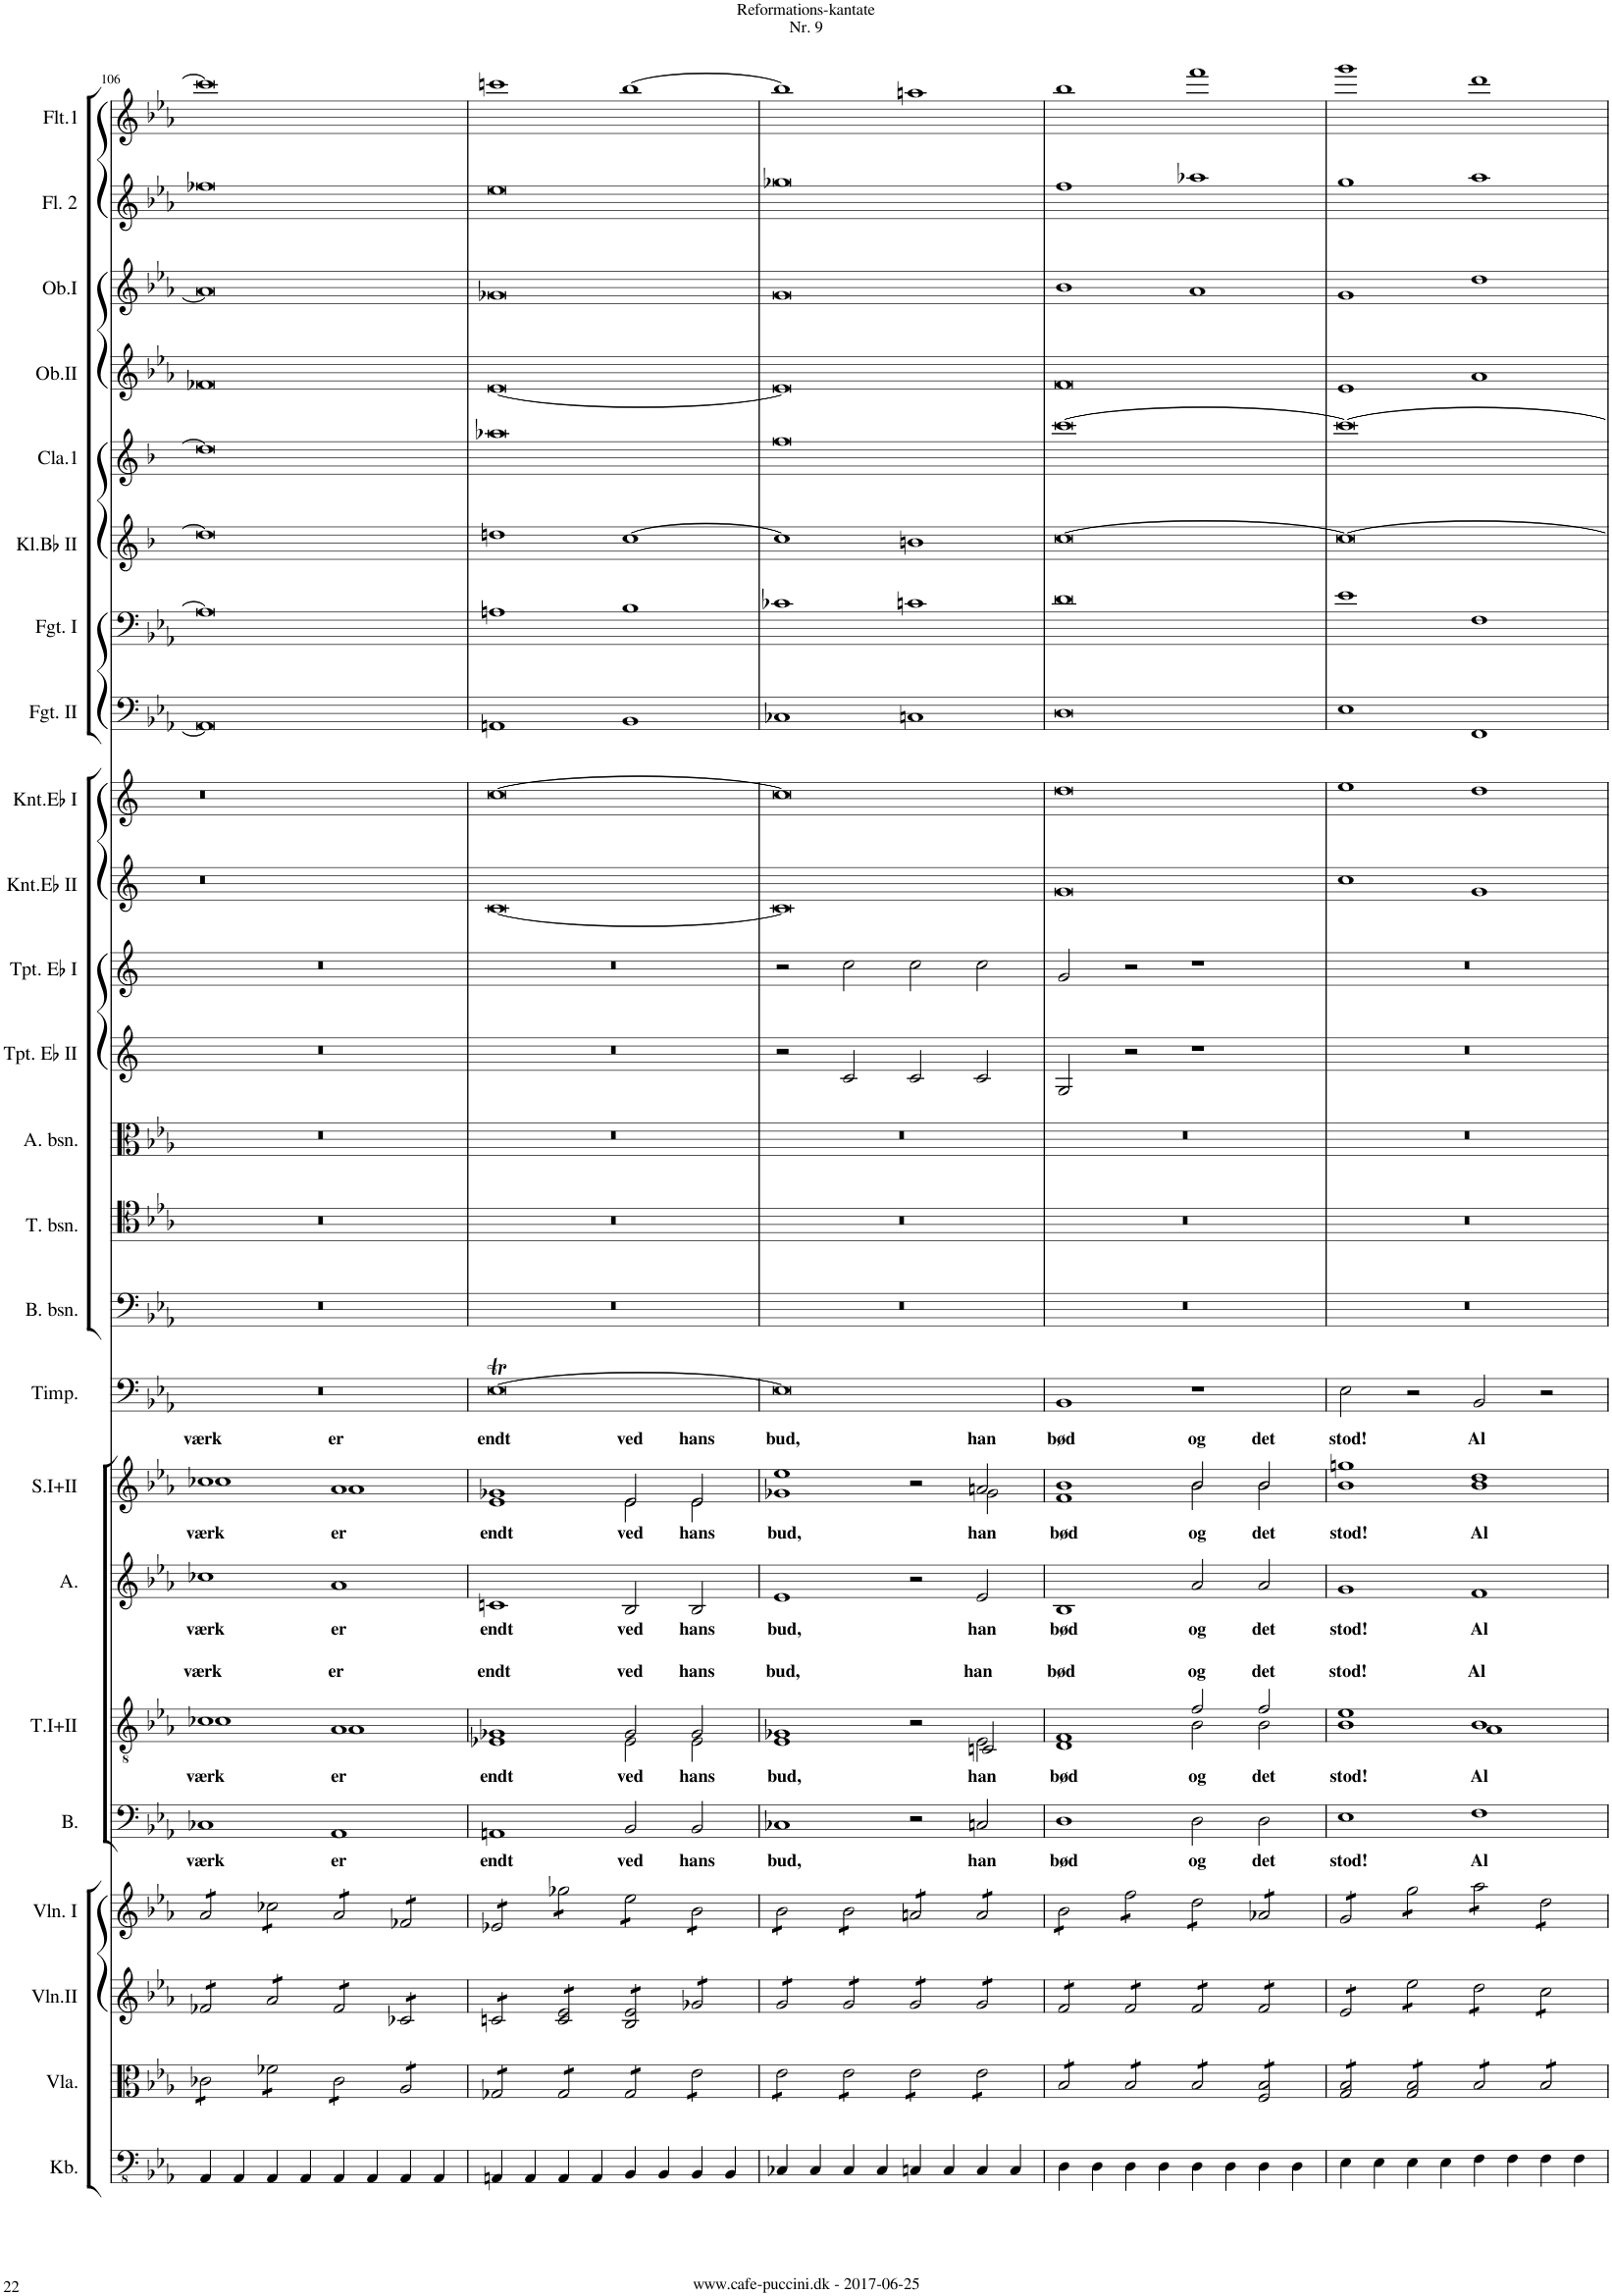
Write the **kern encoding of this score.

**kern	**kern	**kern	**kern	**kern	**text	**kern	**text	**kern	**text	**kern	**text	**kern	**kern	**kern	**kern	**kern	**kern	**kern	**kern	**kern	**kern	**kern	**kern	**kern	**kern	**kern	**kern
*part24	*part23	*part22	*part21	*part20	*part20	*part19	*part19	*part18	*part18	*part17	*part17	*part16	*part15	*part14	*part13	*part12	*part11	*part10	*part9	*part8	*part7	*part6	*part5	*part4	*part3	*part2	*part1
*staff24	*staff23	*staff22	*staff21	*staff20	*staff20	*staff19	*staff19	*staff18	*staff18	*staff17	*staff17	*staff16	*staff15	*staff14	*staff13	*staff12	*staff11	*staff10	*staff9	*staff8	*staff7	*staff6	*staff5	*staff4	*staff3	*staff2	*staff1
*I"Kontrabas	*I"Viola	*I"Violin II	*I"Violin I	*I"Bas	*	*I"Tenor I+II	*	*I"Alt	*	*I"Sopran I+II	*	*I"Timpani	*I"Basbasun	*I"Tenorbasun	*I"Altbasun	*I"Trompet i Eb II	*I"Trompet i Eb I	*I"Kornet i Eb II	*I"Kornet i Eb I	*I"Fagot II	*I"Fagot I	*I"Klarinet i Bb II	*I"Clarinetto 1 (Bb)	*I"Obo II	*I"Obo I	*I"Flauto 2	*I"Flauto 1
*I'Kb.	*I'Vla.	*I'Vln.II	*I'Vln. I	*I'B.	*	*I'T.I+II	*	*I'A.	*	*I'S.I+II	*	*I'Timp.	*I'B. bsn.	*I'T. bsn.	*I'A. bsn.	*I'Tpt. Eb II	*I'Tpt. Eb I	*I'Knt.Eb II	*I'Knt.Eb I	*I'Fgt. II	*I'Fgt. I	*I'Kl.Bb II	*I'Cla.1	*I'Ob.II	*I'Ob.I	*I'Fl. 2	*I'Flt.1
!!LO:PB:g=z
*clefFv4	*clefC3	*clefG2	*clefG2	*clefF4	*	*clefGv2	*	*clefG2	*	*clefG2	*	*clefF4	*clefF4	*clefC4	*clefC3	*clefG2	*clefG2	*clefG2	*clefG2	*clefF4	*clefF4	*clefG2	*clefG2	*clefG2	*clefG2	*clefG2	*clefG2
*Trd7c12	*	*	*	*	*	*	*	*	*	*	*	*	*	*	*	*Trd-2c-3	*Trd-2c-3	*Trd-2c-3	*Trd-2c-3	*	*	*Trd1c2	*Trd1c2	*	*	*	*
*k[b-e-a-]	*k[b-e-a-]	*k[b-e-a-]	*k[b-e-a-]	*k[b-e-a-]	*	*k[b-e-a-]	*	*k[b-e-a-]	*	*k[b-e-a-]	*	*k[b-e-a-]	*k[b-e-a-]	*k[b-e-a-]	*k[b-e-a-]	*k[]	*k[]	*k[]	*k[]	*k[b-e-a-]	*k[b-e-a-]	*k[b-]	*k[b-]	*k[b-e-a-]	*k[b-e-a-]	*k[b-e-a-]	*k[b-e-a-]
*M8/4	*M8/4	*M8/4	*M8/4	*M8/4	*	*M8/4	*	*M8/4	*	*M8/4	*	*M8/4	*M8/4	*M8/4	*M8/4	*M8/4	*M8/4	*M8/4	*M8/4	*M8/4	*M8/4	*M8/4	*M8/4	*M8/4	*M8/4	*M8/4	*M8/4
*met(c|)	*met(c|)	*met(c|)	*met(c|)	*met(c|)	*	*met(c|)	*	*met(c|)	*	*met(c|)	*	*met(c|)	*met(c|)	*met(c|)	*met(c|)	*met(c|)	*met(c|)	*met(c|)	*met(c|)	*met(c|)	*met(c|)	*met(c|)	*met(c|)	*met(c|)	*met(c|)	*met(c|)	*met(c|)
=106	=106	=106	=106	=106	=106	=106	=106	=106	=106	=106	=106	=106	=106	=106	=106	=106	=106	=106	=106	=106	=106	=106	=106	=106	=106	=106	=106
!	!	!	!	!	!LO:LY:b	!	!LO:LY:a	!	!	!	!	!	!	!	!	!	!	!	!	!	!	!	!	!	!	!	!
*	*	*	*	*	*	*^	*	*	*	*	*	*	*	*	*	*	*	*	*	*	*	*	*	*	*	*	*
!	!	!	!	!	!	!	!	!LO:LY:b	!	!LO:LY:b	!	!LO:LY:a	!	!	!	!	!	!	!	!	!	!	!	!	!	!	!	!
*	*	*	*	*	*	*	*	*	*	*	*^	*	*	*	*	*	*	*	*	*	*	*	*	*	*	*	*	*
!	!	!	!	!	!	!	!	!	!	!	!	!	!LO:LY:b	!	!	!	!	!	!	!	!	!	!	!	!	!	!	!	!
*	*tremolo	*	*	*	*	*	*	*	*	*	*	*	*	*	*	*	*	*	*	*	*	*	*	*	*	*	*	*	*
*	*	*tremolo	*	*	*	*	*	*	*	*	*	*	*	*	*	*	*	*	*	*	*	*	*	*	*	*	*	*	*
*	*	*	*tremolo	*	*	*	*	*	*	*	*	*	*	*	*	*	*	*	*	*	*	*	*	*	*	*	*	*	*
4AAA-/	8c-X\L	8f-X/L	8a-/L	1C-X	værk	1c-X	1c-	værk	1cc-X	værk	1cc-X	1cc-	værk	0r	0r	0r	0r	0r	0r	0r	0r	0AA-]	0A-]	0dd-]	0dd-]	0f-X	0a-]	0ff-X	0ccc-]
.	8c-X\	8f-X/	8a-/	.	.	.	.	.	.	.	.	.	.	.	.	.	.	.	.	.	.	.	.	.	.	.	.	.	.
4AAA-/	8c-X\	8f-X/	8a-/	.	.	.	.	.	.	.	.	.	.	.	.	.	.	.	.	.	.	.	.	.	.	.	.	.	.
.	8c-X\J	8f-X/J	8a-/J	.	.	.	.	.	.	.	.	.	.	.	.	.	.	.	.	.	.	.	.	.	.	.	.	.	.
4AAA-/	8f-X\L	8a-/L	8cc-X\L	.	.	.	.	.	.	.	.	.	.	.	.	.	.	.	.	.	.	.	.	.	.	.	.	.	.
.	8f-X\	8a-/	8cc-X\	.	.	.	.	.	.	.	.	.	.	.	.	.	.	.	.	.	.	.	.	.	.	.	.	.	.
4AAA-/	8f-X\	8a-/	8cc-X\	.	.	.	.	.	.	.	.	.	.	.	.	.	.	.	.	.	.	.	.	.	.	.	.	.	.
.	8f-X\J	8a-/J	8cc-X\J	.	.	.	.	.	.	.	.	.	.	.	.	.	.	.	.	.	.	.	.	.	.	.	.	.	.
!	!	!	!	!	!LO:LY:b	!	!	!LO:LY:a	!	!	!	!	!	!	!	!	!	!	!	!	!	!	!	!	!	!	!	!	!
!	!	!	!	!	!	!	!	!LO:LY:b	!	!LO:LY:b	!	!	!LO:LY:a	!	!	!	!	!	!	!	!	!	!	!	!	!	!	!	!
!	!	!	!	!	!	!	!	!	!	!	!	!	!LO:LY:b	!	!	!	!	!	!	!	!	!	!	!	!	!	!	!	!
4AAA-/	8c-\L	8f-/L	8a-/L	1AA-	er	1A-	1A-	er	1a-	er	1a-	1a-	er	.	.	.	.	.	.	.	.	.	.	.	.	.	.	.	.
.	8c-\	8f-/	8a-/	.	.	.	.	.	.	.	.	.	.	.	.	.	.	.	.	.	.	.	.	.	.	.	.	.	.
4AAA-/	8c-\	8f-/	8a-/	.	.	.	.	.	.	.	.	.	.	.	.	.	.	.	.	.	.	.	.	.	.	.	.	.	.
.	8c-\J	8f-/J	8a-/J	.	.	.	.	.	.	.	.	.	.	.	.	.	.	.	.	.	.	.	.	.	.	.	.	.	.
4AAA-/	8A-/L	8c-X/L	8f-X/L	.	.	.	.	.	.	.	.	.	.	.	.	.	.	.	.	.	.	.	.	.	.	.	.	.	.
.	8A-/	8c-X/	8f-X/	.	.	.	.	.	.	.	.	.	.	.	.	.	.	.	.	.	.	.	.	.	.	.	.	.	.
4AAA-/	8A-/	8c-X/	8f-X/	.	.	.	.	.	.	.	.	.	.	.	.	.	.	.	.	.	.	.	.	.	.	.	.	.	.
.	8A-/J	8c-X/J	8f-X/J	.	.	.	.	.	.	.	.	.	.	.	.	.	.	.	.	.	.	.	.	.	.	.	.	.	.
=107	=107	=107	=107	=107	=107	=107	=107	=107	=107	=107	=107	=107	=107	=107	=107	=107	=107	=107	=107	=107	=107	=107	=107	=107	=107	=107	=107	=107	=107
!	!	!	!	!	!LO:LY:b	!	!	!LO:LY:a	!	!	!	!	!	!	!	!	!	!	!	!	!	!	!	!	!	!	!	!	!
!	!	!	!	!	!	!	!	!LO:LY:b	!	!LO:LY:b	!	!	!LO:LY:a	!	!	!	!	!	!	!	!	!	!	!	!	!	!	!	!
!	!	!	!	!	!	!	!	!	!	!	!	!	!LO:LY:b	!	!	!	!	!	!	!	!	!	!	!	!	!	!	!	!
4AAAn/	8G-X/L	8cn/L	8e-X/L	1AAn	endt	1G-X	1E-X	endt	1cn	endt	1g-X	1e-	endt	[0E-T	0r	0r	0r	0r	0r	[0c	[0cc	1AAn	1An	1ddn	0aa-X	[0e-	0g-X	0ee-	1cccn
.	8G-X/	8cn/	8e-X/	.	.	.	.	.	.	.	.	.	.	.	.	.	.	.	.	.	.	.	.	.	.	.	.	.	.
4AAA/	8G-X/	8cn/	8e-X/	.	.	.	.	.	.	.	.	.	.	.	.	.	.	.	.	.	.	.	.	.	.	.	.	.	.
.	8G-X/J	8cn/J	8e-X/J	.	.	.	.	.	.	.	.	.	.	.	.	.	.	.	.	.	.	.	.	.	.	.	.	.	.
4AAA/	8G-/L	8c/ 8e-/L	8gg-X\L	.	.	.	.	.	.	.	.	.	.	.	.	.	.	.	.	.	.	.	.	.	.	.	.	.	.
.	8G-/	8c/ 8e-/	8gg-X\	.	.	.	.	.	.	.	.	.	.	.	.	.	.	.	.	.	.	.	.	.	.	.	.	.	.
4AAA/	8G-/	8c/ 8e-/	8gg-X\	.	.	.	.	.	.	.	.	.	.	.	.	.	.	.	.	.	.	.	.	.	.	.	.	.	.
.	8G-/J	8c/ 8e-/J	8gg-X\J	.	.	.	.	.	.	.	.	.	.	.	.	.	.	.	.	.	.	.	.	.	.	.	.	.	.
!	!	!	!	!	!LO:LY:b	!	!	!LO:LY:a	!	!	!	!	!	!	!	!	!	!	!	!	!	!	!	!	!	!	!	!	!
!	!	!	!	!	!	!	!	!LO:LY:b	!	!LO:LY:b	!	!	!LO:LY:a	!	!	!	!	!	!	!	!	!	!	!	!	!	!	!	!
!	!	!	!	!	!	!	!	!	!	!	!	!	!LO:LY:b	!	!	!	!	!	!	!	!	!	!	!	!	!	!	!	!
4BBB-/	8G-/L	8B-/ 8e-/L	8ee-\L	2BB-/	ved	2G-/	2E-\	ved	2B-/	ved	2e-/	2e-\	ved	.	.	.	.	.	.	.	.	1BB-	1B-	[1cc	.	.	.	.	[1bb-
.	8G-/	8B-/ 8e-/	8ee-\	.	.	.	.	.	.	.	.	.	.	.	.	.	.	.	.	.	.	.	.	.	.	.	.	.	.
4BBB-/	8G-/	8B-/ 8e-/	8ee-\	.	.	.	.	.	.	.	.	.	.	.	.	.	.	.	.	.	.	.	.	.	.	.	.	.	.
.	8G-/J	8B-/ 8e-/J	8ee-\J	.	.	.	.	.	.	.	.	.	.	.	.	.	.	.	.	.	.	.	.	.	.	.	.	.	.
!	!	!	!	!	!LO:LY:b	!	!	!LO:LY:a	!	!	!	!	!	!	!	!	!	!	!	!	!	!	!	!	!	!	!	!	!
!	!	!	!	!	!	!	!	!LO:LY:b	!	!LO:LY:b	!	!	!LO:LY:a	!	!	!	!	!	!	!	!	!	!	!	!	!	!	!	!
!	!	!	!	!	!	!	!	!	!	!	!	!	!LO:LY:b	!	!	!	!	!	!	!	!	!	!	!	!	!	!	!	!
4BBB-/	8e-\L	8g-X/L	8b-\L	2BB-/	hans	2G-/	2E-\	hans	2B-/	hans	2e-/	2e-\	hans	.	.	.	.	.	.	.	.	.	.	.	.	.	.	.	.
.	8e-\	8g-X/	8b-\	.	.	.	.	.	.	.	.	.	.	.	.	.	.	.	.	.	.	.	.	.	.	.	.	.	.
4BBB-/	8e-\	8g-X/	8b-\	.	.	.	.	.	.	.	.	.	.	.	.	.	.	.	.	.	.	.	.	.	.	.	.	.	.
.	8e-\J	8g-X/J	8b-\J	.	.	.	.	.	.	.	.	.	.	.	.	.	.	.	.	.	.	.	.	.	.	.	.	.	.
=108	=108	=108	=108	=108	=108	=108	=108	=108	=108	=108	=108	=108	=108	=108	=108	=108	=108	=108	=108	=108	=108	=108	=108	=108	=108	=108	=108	=108	=108
!	!	!	!	!	!LO:LY:b	!	!	!LO:LY:a	!	!	!	!	!	!	!	!	!	!	!	!	!	!	!	!	!	!	!	!	!
!	!	!	!	!	!	!	!	!LO:LY:b	!	!LO:LY:b	!	!	!LO:LY:a	!	!	!	!	!	!	!	!	!	!	!	!	!	!	!	!
!	!	!	!	!	!	!	!	!	!	!	!	!	!LO:LY:b	!	!	!	!	!	!	!	!	!	!	!	!	!	!	!	!
4CC-X/	8e-\L	8g/L	8b-\L	1C-X	bud,	1G-X	1E-	bud,	1e-	bud,	1ee-	1g-X	bud,	0E-]	0r	0r	0r	2r	2r	0c]	0cc]	1C-X	1c-X	1cc]	0ff	0e-]	0g	0gg-X	1bb-]
.	8e-\	8g/	8b-\	.	.	.	.	.	.	.	.	.	.	.	.	.	.	.	.	.	.	.	.	.	.	.	.	.	.
4CC-/	8e-\	8g/	8b-\	.	.	.	.	.	.	.	.	.	.	.	.	.	.	.	.	.	.	.	.	.	.	.	.	.	.
.	8e-\J	8g/J	8b-\J	.	.	.	.	.	.	.	.	.	.	.	.	.	.	.	.	.	.	.	.	.	.	.	.	.	.
4CC-/	8e-\L	8g/L	8b-\L	.	.	.	.	.	.	.	.	.	.	.	.	.	.	2c/	2cc\	.	.	.	.	.	.	.	.	.	.
.	8e-\	8g/	8b-\	.	.	.	.	.	.	.	.	.	.	.	.	.	.	.	.	.	.	.	.	.	.	.	.	.	.
4CC-/	8e-\	8g/	8b-\	.	.	.	.	.	.	.	.	.	.	.	.	.	.	.	.	.	.	.	.	.	.	.	.	.	.
.	8e-\J	8g/J	8b-\J	.	.	.	.	.	.	.	.	.	.	.	.	.	.	.	.	.	.	.	.	.	.	.	.	.	.
4CCn/	8e-\L	8g/L	8an/L	2r	.	2r	2ryy	.	2r	.	2r	2ryy	.	.	.	.	.	2c/	2cc\	.	.	1Cn	1cn	1bn	.	.	.	.	1aan
.	8e-\	8g/	8an/	.	.	.	.	.	.	.	.	.	.	.	.	.	.	.	.	.	.	.	.	.	.	.	.	.	.
4CC/	8e-\	8g/	8an/	.	.	.	.	.	.	.	.	.	.	.	.	.	.	.	.	.	.	.	.	.	.	.	.	.	.
.	8e-\J	8g/J	8an/J	.	.	.	.	.	.	.	.	.	.	.	.	.	.	.	.	.	.	.	.	.	.	.	.	.	.
!	!	!	!	!	!LO:LY:b	!	!	!LO:LY:a	!	!	!	!	!	!	!	!	!	!	!	!	!	!	!	!	!	!	!	!	!
!	!	!	!	!	!	!	!	!LO:LY:b	!	!LO:LY:b	!	!	!LO:LY:a	!	!	!	!	!	!	!	!	!	!	!	!	!	!	!	!
!	!	!	!	!	!	!	!	!	!	!	!	!	!LO:LY:b	!	!	!	!	!	!	!	!	!	!	!	!	!	!	!	!
4CC/	8e-\L	8g/L	8a/L	2Cn/	han	2Cn/	2E-\	han	2e-/	han	2an/	2g-\	han	.	.	.	.	2c/	2cc\	.	.	.	.	.	.	.	.	.	.
.	8e-\	8g/	8a/	.	.	.	.	.	.	.	.	.	.	.	.	.	.	.	.	.	.	.	.	.	.	.	.	.	.
4CC/	8e-\	8g/	8a/	.	.	.	.	.	.	.	.	.	.	.	.	.	.	.	.	.	.	.	.	.	.	.	.	.	.
.	8e-\J	8g/J	8a/J	.	.	.	.	.	.	.	.	.	.	.	.	.	.	.	.	.	.	.	.	.	.	.	.	.	.
=109	=109	=109	=109	=109	=109	=109	=109	=109	=109	=109	=109	=109	=109	=109	=109	=109	=109	=109	=109	=109	=109	=109	=109	=109	=109	=109	=109	=109	=109
!	!	!	!	!	!LO:LY:b	!	!	!LO:LY:a	!	!	!	!	!	!	!	!	!	!	!	!	!	!	!	!	!	!	!	!	!
!	!	!	!	!	!	!	!	!LO:LY:b	!	!LO:LY:b	!	!	!LO:LY:a	!	!	!	!	!	!	!	!	!	!	!	!	!	!	!	!
!	!	!	!	!	!	!	!	!	!	!	!	!	!LO:LY:b	!	!	!	!	!	!	!	!	!	!	!	!	!	!	!	!
4DD\	8B-/L	8f/L	8b-\L	1D	bød	1F	1D	bød	1B-	bød	1b-	1f	bød	1BB-	0r	0r	0r	2G/	2g/	0g	0dd	0D	0d	[0cc	[0ccc	0f	1b-	1ff	1bb-
.	8B-/	8f/	8b-\	.	.	.	.	.	.	.	.	.	.	.	.	.	.	.	.	.	.	.	.	.	.	.	.	.	.
4DD\	8B-/	8f/	8b-\	.	.	.	.	.	.	.	.	.	.	.	.	.	.	.	.	.	.	.	.	.	.	.	.	.	.
.	8B-/J	8f/J	8b-\J	.	.	.	.	.	.	.	.	.	.	.	.	.	.	.	.	.	.	.	.	.	.	.	.	.	.
4DD\	8B-/L	8f/L	8ff\L	.	.	.	.	.	.	.	.	.	.	.	.	.	.	2r	2r	.	.	.	.	.	.	.	.	.	.
.	8B-/	8f/	8ff\	.	.	.	.	.	.	.	.	.	.	.	.	.	.	.	.	.	.	.	.	.	.	.	.	.	.
4DD\	8B-/	8f/	8ff\	.	.	.	.	.	.	.	.	.	.	.	.	.	.	.	.	.	.	.	.	.	.	.	.	.	.
.	8B-/J	8f/J	8ff\J	.	.	.	.	.	.	.	.	.	.	.	.	.	.	.	.	.	.	.	.	.	.	.	.	.	.
!	!	!	!	!	!LO:LY:b	!	!	!LO:LY:a	!	!	!	!	!	!	!	!	!	!	!	!	!	!	!	!	!	!	!	!	!
!	!	!	!	!	!	!	!	!LO:LY:b	!	!LO:LY:b	!	!	!LO:LY:a	!	!	!	!	!	!	!	!	!	!	!	!	!	!	!	!
!	!	!	!	!	!	!	!	!	!	!	!	!	!LO:LY:b	!	!	!	!	!	!	!	!	!	!	!	!	!	!	!	!
4DD\	8B-/L	8f/L	8dd\L	2D\	og	2f/	2B-\	og	2a-/	og	2b-/	2b-\	og	1r	.	.	.	1r	1r	.	.	.	.	.	.	.	1a-	1aa-X	1fff
.	8B-/	8f/	8dd\	.	.	.	.	.	.	.	.	.	.	.	.	.	.	.	.	.	.	.	.	.	.	.	.	.	.
4DD\	8B-/	8f/	8dd\	.	.	.	.	.	.	.	.	.	.	.	.	.	.	.	.	.	.	.	.	.	.	.	.	.	.
.	8B-/J	8f/J	8dd\J	.	.	.	.	.	.	.	.	.	.	.	.	.	.	.	.	.	.	.	.	.	.	.	.	.	.
!	!	!	!	!	!LO:LY:b	!	!	!LO:LY:a	!	!	!	!	!	!	!	!	!	!	!	!	!	!	!	!	!	!	!	!	!
!	!	!	!	!	!	!	!	!LO:LY:b	!	!LO:LY:b	!	!	!LO:LY:a	!	!	!	!	!	!	!	!	!	!	!	!	!	!	!	!
!	!	!	!	!	!	!	!	!	!	!	!	!	!LO:LY:b	!	!	!	!	!	!	!	!	!	!	!	!	!	!	!	!
4DD\	8F/ 8B-/L	8f/L	8a-X/L	2D\	det	2f/	2B-\	det	2a-/	det	2b-/	2b-\	det	.	.	.	.	.	.	.	.	.	.	.	.	.	.	.	.
.	8F/ 8B-/	8f/	8a-X/	.	.	.	.	.	.	.	.	.	.	.	.	.	.	.	.	.	.	.	.	.	.	.	.	.	.
4DD\	8F/ 8B-/	8f/	8a-X/	.	.	.	.	.	.	.	.	.	.	.	.	.	.	.	.	.	.	.	.	.	.	.	.	.	.
.	8F/ 8B-/J	8f/J	8a-X/J	.	.	.	.	.	.	.	.	.	.	.	.	.	.	.	.	.	.	.	.	.	.	.	.	.	.
=110	=110	=110	=110	=110	=110	=110	=110	=110	=110	=110	=110	=110	=110	=110	=110	=110	=110	=110	=110	=110	=110	=110	=110	=110	=110	=110	=110	=110	=110
!	!	!	!	!	!LO:LY:b	!	!	!LO:LY:a	!	!	!	!	!	!	!	!	!	!	!	!	!	!	!	!	!	!	!	!	!
!	!	!	!	!	!	!	!	!LO:LY:b	!	!LO:LY:b	!	!	!LO:LY:a	!	!	!	!	!	!	!	!	!	!	!	!	!	!	!	!
!	!	!	!	!	!	!	!	!	!	!	!	!	!LO:LY:b	!	!	!	!	!	!	!	!	!	!	!	!	!	!	!	!
4EE-\	8G/ 8B-/L	8e-/L	8g/L	1E-	stod!	1e-	1B-	stod!	1g	stod!	1ggn	1b-	stod!	2E-\	0r	0r	0r	0r	0r	1cc	1ee	1E-	1e-	0cc_	0ccc_	1e-	1g	1gg	1ggg
.	8G/ 8B-/	8e-/	8g/	.	.	.	.	.	.	.	.	.	.	.	.	.	.	.	.	.	.	.	.	.	.	.	.	.	.
4EE-\	8G/ 8B-/	8e-/	8g/	.	.	.	.	.	.	.	.	.	.	.	.	.	.	.	.	.	.	.	.	.	.	.	.	.	.
.	8G/ 8B-/J	8e-/J	8g/J	.	.	.	.	.	.	.	.	.	.	.	.	.	.	.	.	.	.	.	.	.	.	.	.	.	.
4EE-\	8G/ 8B-/L	8ee-\L	8gg\L	.	.	.	.	.	.	.	.	.	.	2r	.	.	.	.	.	.	.	.	.	.	.	.	.	.	.
.	8G/ 8B-/	8ee-\	8gg\	.	.	.	.	.	.	.	.	.	.	.	.	.	.	.	.	.	.	.	.	.	.	.	.	.	.
4EE-\	8G/ 8B-/	8ee-\	8gg\	.	.	.	.	.	.	.	.	.	.	.	.	.	.	.	.	.	.	.	.	.	.	.	.	.	.
.	8G/ 8B-/J	8ee-\J	8gg\J	.	.	.	.	.	.	.	.	.	.	.	.	.	.	.	.	.	.	.	.	.	.	.	.	.	.
!	!	!	!	!	!LO:LY:b	!	!	!LO:LY:a	!	!	!	!	!	!	!	!	!	!	!	!	!	!	!	!	!	!	!	!	!
!	!	!	!	!	!	!	!	!LO:LY:b	!	!LO:LY:b	!	!	!LO:LY:a	!	!	!	!	!	!	!	!	!	!	!	!	!	!	!	!
!	!	!	!	!	!	!	!	!	!	!	!	!	!LO:LY:b	!	!	!	!	!	!	!	!	!	!	!	!	!	!	!	!
4FF\	8B-/L	8dd\L	8aa-\L	1F	Al	1B-	1A-	Al	1f	Al	1dd	1b-	Al	2BB-/	.	.	.	.	.	1g	1dd	1FF	1F	.	.	1a-	1dd	1aa-	1ddd
.	8B-/	8dd\	8aa-\	.	.	.	.	.	.	.	.	.	.	.	.	.	.	.	.	.	.	.	.	.	.	.	.	.	.
4FF\	8B-/	8dd\	8aa-\	.	.	.	.	.	.	.	.	.	.	.	.	.	.	.	.	.	.	.	.	.	.	.	.	.	.
.	8B-/J	8dd\J	8aa-\J	.	.	.	.	.	.	.	.	.	.	.	.	.	.	.	.	.	.	.	.	.	.	.	.	.	.
4FF\	8B-/L	8cc\L	8dd\L	.	.	.	.	.	.	.	.	.	.	2r	.	.	.	.	.	.	.	.	.	.	.	.	.	.	.
.	8B-/	8cc\	8dd\	.	.	.	.	.	.	.	.	.	.	.	.	.	.	.	.	.	.	.	.	.	.	.	.	.	.
4FF\	8B-/	8cc\	8dd\	.	.	.	.	.	.	.	.	.	.	.	.	.	.	.	.	.	.	.	.	.	.	.	.	.	.
.	8B-/J	8cc\J	8dd\J	.	.	.	.	.	.	.	.	.	.	.	.	.	.	.	.	.	.	.	.	.	.	.	.	.	.
*	*	*	*Xtremolo	*	*	*	*	*	*	*	*	*	*	*	*	*	*	*	*	*	*	*	*	*	*	*	*	*	*
*	*	*Xtremolo	*	*	*	*	*	*	*	*	*	*	*	*	*	*	*	*	*	*	*	*	*	*	*	*	*	*	*
*	*Xtremolo	*	*	*	*	*	*	*	*	*	*	*	*	*	*	*	*	*	*	*	*	*	*	*	*	*	*	*	*
*	*	*	*	*	*	*v	*v	*	*	*	*v	*v	*	*	*	*	*	*	*	*	*	*	*	*	*	*	*	*	*
=	=	=	=	=	=	=	=	=	=	=	=	=	=	=	=	=	=	=	=	=	=	=	=	=	=	=	=
*-	*-	*-	*-	*-	*-	*-	*-	*-	*-	*-	*-	*-	*-	*-	*-	*-	*-	*-	*-	*-	*-	*-	*-	*-	*-	*-	*-
